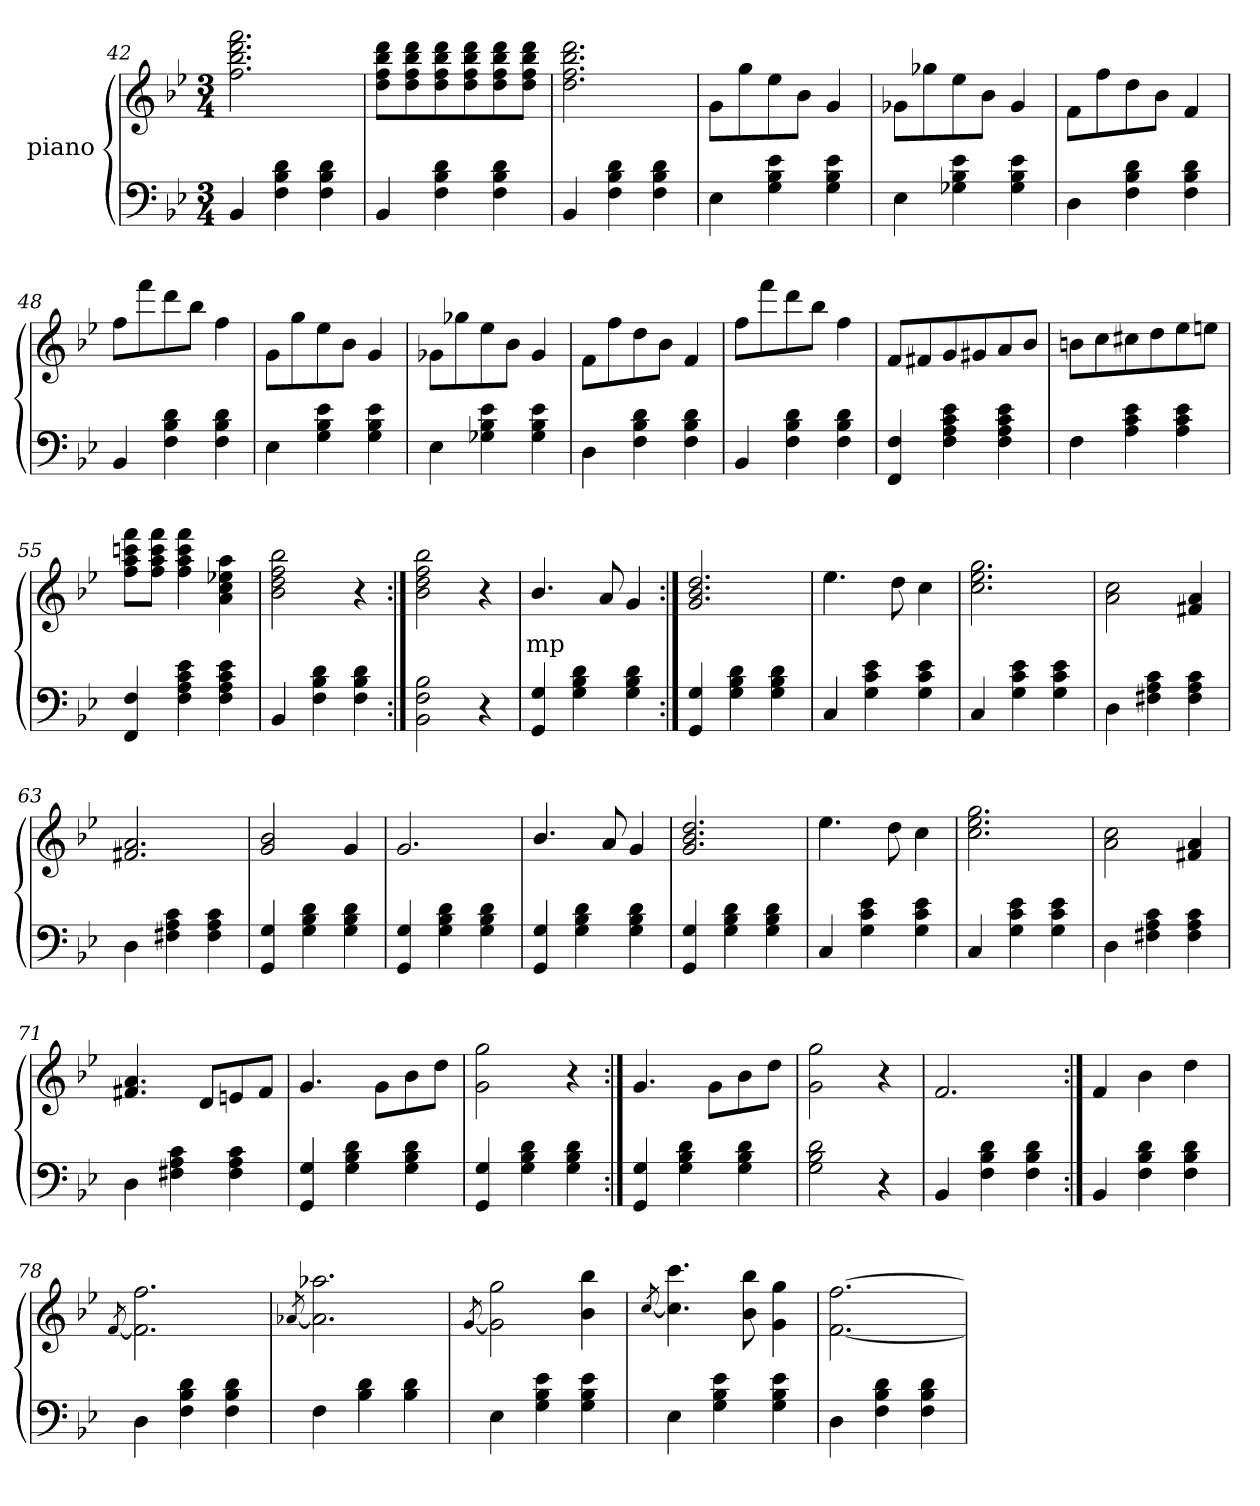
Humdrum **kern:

**kern	**kern	**text
*part2	*part1	*part1
*staff2	*staff1	*staff1
*	*I"piano	*
*clefF4	*clefG2	*
*k[b-e-]	*k[b-e-]	*
*M3/4	*M3/4	*
=42	=42	=42
4BB-	2.fff 2.ddd 2.bb- 2.ff	.
4d 4B- 4F	.	.
4d 4B- 4F	.	.
=43	=43	=43
4BB-	8ddd 8bb- 8ff 8ddL	.
.	8ddd 8bb- 8ff 8dd	.
4d 4B- 4F	8ddd 8bb- 8ff 8dd	.
.	8ddd 8bb- 8ff 8dd	.
4d 4B- 4F	8ddd 8bb- 8ff 8dd	.
.	8ddd 8bb- 8ff 8ddJ	.
=44	=44	=44
4BB-	2.ddd 2.bb- 2.ff 2.dd	.
4d 4B- 4F	.	.
4d 4B- 4F	.	.
=45	=45	=45
4E-	8gL	.
.	8gg	.
4e- 4B- 4G	8ee-	.
.	8b-J	.
4e- 4B- 4G	4g	.
=46	=46	=46
4E-	8g-XL	.
.	8gg-	.
4e- 4B- 4G-X	8ee-	.
.	8b-J	.
4e- 4B- 4G-	4g-	.
=47	=47	=47
4D	8fL	.
.	8ff	.
4d 4B- 4F	8dd	.
.	8b-J	.
4d 4B- 4F	4f	.
=48	=48	=48
4BB-	8ffL	.
.	8fff	.
4d 4B- 4F	8ddd	.
.	8bb-J	.
4d 4B- 4F	4ff	.
=49	=49	=49
4E-	8gL	.
.	8gg	.
4e- 4B- 4G	8ee-	.
.	8b-J	.
4e- 4B- 4G	4g	.
=50	=50	=50
4E-	8g-XL	.
.	8gg-	.
4e- 4B- 4G-X	8ee-	.
.	8b-J	.
4e- 4B- 4G-	4g-	.
=51	=51	=51
4D	8fL	.
.	8ff	.
4d 4B- 4F	8dd	.
.	8b-J	.
4d 4B- 4F	4f	.
=52	=52	=52
4BB-	8ffL	.
.	8fff	.
4d 4B- 4F	8ddd	.
.	8bb-J	.
4d 4B- 4F	4ff	.
=53	=53	=53
4F 4FF	8fL	.
.	8f#X	.
4e- 4c 4A 4F	8g	.
.	8g#X	.
4e- 4c 4A 4F	8a	.
.	8b-J	.
=54	=54	=54
4F	8bnL	.
.	8cc	.
4e- 4c 4A	8cc#X	.
.	8dd	.
4e- 4c 4A	8ee-	.
.	8eenJ	.
=55	=55	=55
4F 4FF	8fff 8cccn 8aa 8ffL	.
.	8fff 8ccc 8aa 8ffJ	.
4e- 4c 4A 4F	4fff 4ccc 4aa 4ff	.
4e- 4c 4A 4F	4aa 4ee-X 4cc 4a	.
=56	=56	=56
4BB-	2bb- 2ff 2dd 2b-	.
4d 4B- 4F	.	.
4d 4B- 4F	4r	.
=57:|!	=57:|!	=57:|!
2B- 2F 2BB-	2bb- 2ff 2dd 2b-	.
4r	4r	.
=58	=58	=58
4G 4GG	4.b-/	mp
4d 4B- 4G	.	.
.	8a	.
4d 4B- 4G	4g	.
=59:|!	=59:|!	=59:|!
4G 4GG	2.dd/ 2.b-/ 2.g/	.
4d 4B- 4G	.	.
4d 4B- 4G	.	.
=60	=60	=60
4C	4.ee-	.
4e- 4c 4G	.	.
.	8dd	.
4e- 4c 4G	4cc	.
=61	=61	=61
4C	2.gg 2.ee- 2.cc	.
4e- 4c 4G	.	.
4e- 4c 4G	.	.
=62	=62	=62
4D	2cc 2a	.
4c 4A 4F#X	.	.
4c 4A 4F#	4a 4f#X	.
=63	=63	=63
4D	2.a 2.f#X	.
4c 4A 4F#X	.	.
4c 4A 4F#	.	.
=64	=64	=64
4G 4GG	2b- 2g	.
4d 4B- 4G	.	.
4d 4B- 4G	4g	.
=65	=65	=65
4G 4GG	2.g	.
4d 4B- 4G	.	.
4d 4B- 4G	.	.
=66	=66	=66
4G 4GG	4.b-/	.
4d 4B- 4G	.	.
.	8a	.
4d 4B- 4G	4g	.
=67	=67	=67
4G 4GG	2.dd/ 2.b-/ 2.g/	.
4d 4B- 4G	.	.
4d 4B- 4G	.	.
=68	=68	=68
4C	4.ee-	.
4e- 4c 4G	.	.
.	8dd	.
4e- 4c 4G	4cc	.
=69	=69	=69
4C	2.gg 2.ee- 2.cc	.
4e- 4c 4G	.	.
4e- 4c 4G	.	.
=70	=70	=70
4D	2cc 2a	.
4c 4A 4F#X	.	.
4c 4A 4F#	4a 4f#X	.
=71	=71	=71
4D	4.a 4.f#X	.
4c 4A 4F#X	.	.
.	8dL	.
4c 4A 4F#	8en	.
.	8f#J	.
=72	=72	=72
4G 4GG	4.g	.
4d 4B- 4G	.	.
.	8gL	.
4d 4B- 4G	8b-	.
.	8ddJ	.
=73	=73	=73
4G 4GG	2gg 2g	.
4d 4B- 4G	.	.
4d 4B- 4G	4r	.
=74:|!	=74:|!	=74:|!
4G 4GG	4.g	.
4d 4B- 4G	.	.
.	8gL	.
4d 4B- 4G	8b-	.
.	8ddJ	.
=75	=75	=75
2d 2B- 2G	2gg 2g	.
4r	4r	.
=76	=76	=76
4BB-	2.f	.
4d 4B- 4F	.	.
4d 4B- 4F	.	.
=77:|!	=77:|!	=77:|!
4BB-	4f	.
4d 4B- 4F	4b-	.
4d 4B- 4F	4dd	.
=78	=78	=78
.	[8qf	.
4D	2.ff 2.f]	.
4d 4B- 4F	.	.
4d 4B- 4F	.	.
=79	=79	=79
.	[8qa-X	.
4F	2.aa- 2.a-]	.
4d 4B-	.	.
4d 4B-	.	.
=80	=80	=80
.	[8qg	.
4E-	2gg 2g]	.
4e- 4B- 4G	.	.
4e- 4B- 4G	4bb- 4b-	.
=81	=81	=81
.	[8qcc	.
4E-	4.ccc 4.cc]	.
4e- 4B- 4G	.	.
.	8bb- 8b-	.
4e- 4B- 4G	4gg 4g	.
=82	=82	=82
4D	[2.ff [2.f	.
4d 4B- 4F	.	.
4d 4B- 4F	.	.
=	=	=
*-	*-	*-
